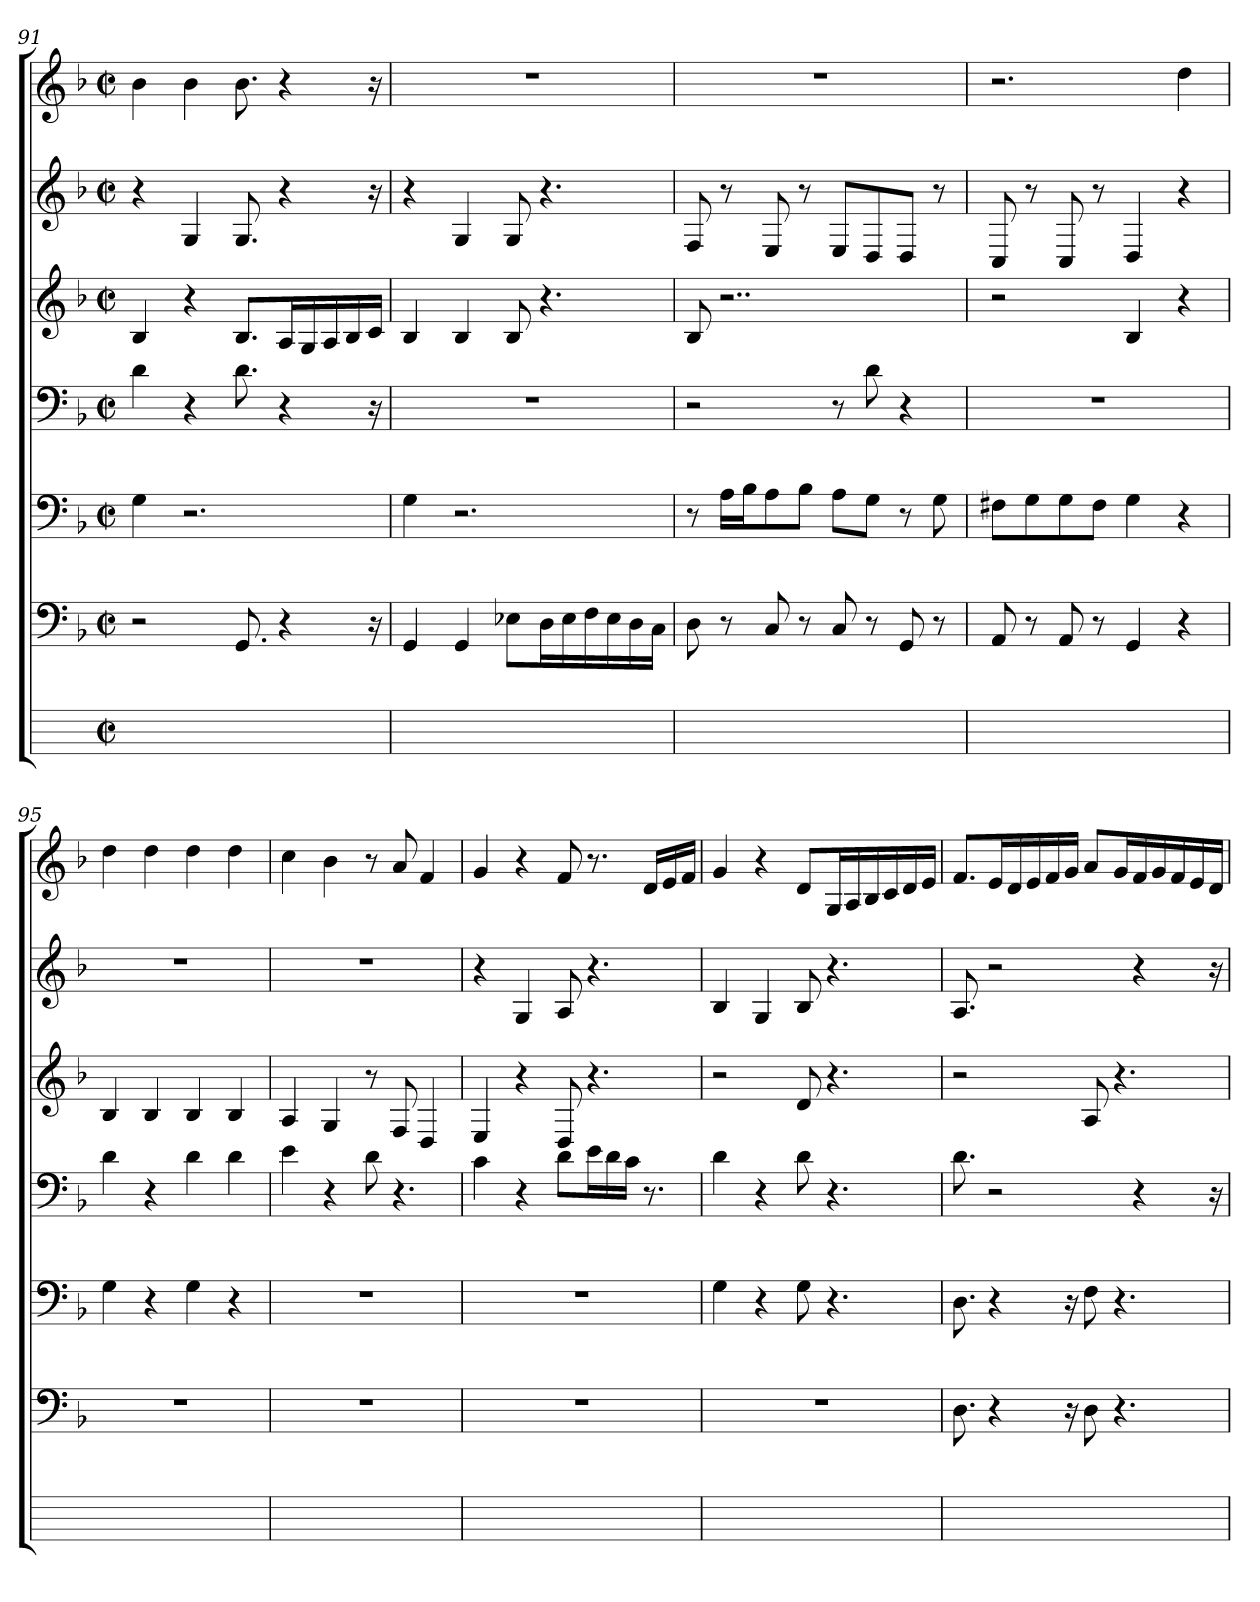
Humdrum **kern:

**kern	**kern	**kern	**kern	**kern	**kern	**kern
*part7	*part6	*part5	*part4	*part3	*part2	*part1
*staff7	*staff6	*staff5	*staff4	*staff3	*staff2	*staff1
*	*clefF4	*clefF4	*clefF4	*clefG2	*clefG2	*clefG2
*	*k[b-]	*k[b-]	*k[b-]	*k[b-]	*k[b-]	*k[b-]
*	*F:	*F:	*F:	*F:	*F:	*F:
*M2/2	*M2/2	*M2/2	*M2/2	*M2/2	*M2/2	*M2/2
*met(c|)	*met(c|)	*met(c|)	*met(c|)	*met(c|)	*met(c|)	*met(c|)
=91	=91	=91	=91	=91	=91	=91
1ryy	2r	4Gi	4d	4B-	4r	4b-i
.	.	2.r	4r	4r	4G	4b-
.	8.GG	.	8.di	8.B-L	8.G	8.b-
.	4r	.	4r	16AjL	4r	4r
.	.	.	.	16Gj	.	.
.	.	.	.	16Aj	.	.
.	.	.	.	16B-j	.	.
.	16r	.	16r	16cjJJ	16r	16r
=92	=92	=92	=92	=92	=92	=92
1ryy	4GGi	4G	1r	4B-i	4r	1r
.	4GG	2.r	.	4B-	4G	.
.	8E-XL	.	.	8B-	8G	.
.	16DjL	.	.	4.r	4.r	.
.	16E-j	.	.	.	.	.
.	16FZ	.	.	.	.	.
.	16E-j	.	.	.	.	.
.	16Dj	.	.	.	.	.
.	16CjJJ	.	.	.	.	.
=93	=93	=93	=93	=93	=93	=93
1ryy	8D	8r	2r	8B-i	8F	1r
.	8r	16AjLL	.	2..r	8r	.
.	.	16B-jJ	.	.	.	.
.	8C	8Ai	.	.	8E	.
.	8r	8B-jJ	.	.	8r	.
.	8Ci	8AiL	8r	.	8EiL	.
.	8r	8GiJ	8di	.	8D	.
.	8GG	8r	4r	.	8DJ	.
.	8r	8Gj	.	.	8r	.
=94	=94	=94	=94	=94	=94	=94
1ryy	8AA	8F#XVL	1r	2r	8CZ	2.r
.	8r	8Gj	.	.	8r	.
.	8AAi	8GZ	.	.	8C	.
.	8r	8F#jJ	.	.	8r	.
.	4GG	4G	.	4B-	4D	.
.	4r	4r	.	4r	4r	4dd
=95	=95	=95	=95	=95	=95	=95
1ryy	1r	4Gi	4d	4B-i	1r	4ddi
.	.	4r	4r	4B-	.	4dd
.	.	4G	4di	4B-	.	4dd
.	.	4r	4d	4B-	.	4dd
=96	=96	=96	=96	=96	=96	=96
1ryy	1r	1r	4e	4A	1r	4cc
.	.	.	4r	4G	.	4b-
.	.	.	8d	8r	.	8r
.	.	.	4.r	8F	.	8a
.	.	.	.	4D	.	4f
=97	=97	=97	=97	=97	=97	=97
1ryy	1r	1r	4c	4E	4r	4g
.	.	.	4r	4r	4G	4r
.	.	.	8dL	8D	8A	8f
.	.	.	16ejL	4.r	4.r	8.r
.	.	.	16dj	.	.	.
.	.	.	16cZJJ	.	.	.
.	.	.	8.r	.	.	16djLL
.	.	.	.	.	.	16ej
.	.	.	.	.	.	16fjJJ
=98	=98	=98	=98	=98	=98	=98
1ryy	1r	4G	4di	2r	4B-	4g
.	.	4r	4r	.	4G	4r
.	.	8Gi	8d	8d	8B-	8dL
.	.	4.r	4.r	4.r	4.r	16GjL
.	.	.	.	.	.	16Aj
.	.	.	.	.	.	16B-j
.	.	.	.	.	.	16cj
.	.	.	.	.	.	16dj
.	.	.	.	.	.	16ejJJ
=99	=99	=99	=99	=99	=99	=99
1ryy	8.D	8.D	8.di	2r	8.A	8.fL
.	4r	4r	2r	.	2r	16ejL
.	.	.	.	.	.	16dj
.	.	.	.	.	.	16ej
.	.	.	.	.	.	16fi
.	16r	16r	.	.	.	16gjJJ
.	8D	8F	.	8A	.	8aL
.	4.r	4.r	.	4.r	.	16gjL
.	.	.	4r	.	4r	16fj
.	.	.	.	.	.	16gZ
.	.	.	.	.	.	16fj
.	.	.	.	.	.	16ej
.	.	.	16r	.	16r	16djJJ
=	=	=	=	=	=	=
*-	*-	*-	*-	*-	*-	*-
